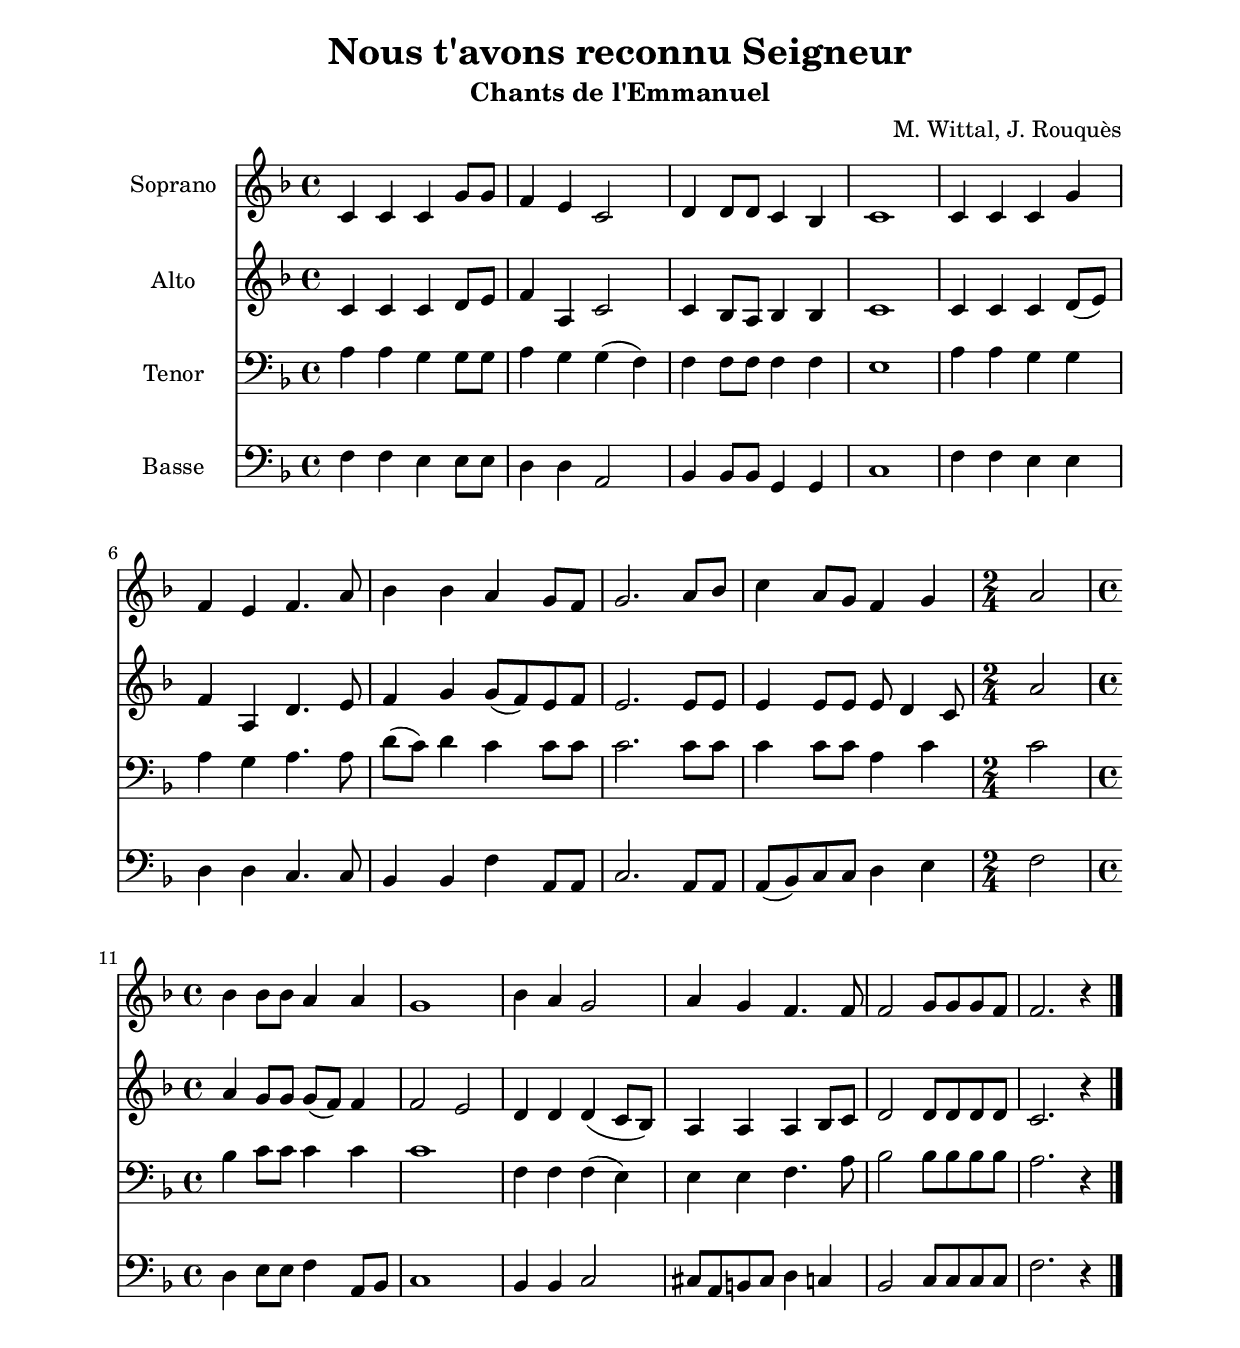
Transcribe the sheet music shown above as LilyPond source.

\version "2.22.1"
\language "italiano"

\header {
  title = "Nous t'avons reconnu Seigneur"
  subtitle = "Chants de l'Emmanuel"
  composer = "M. Wittal, J. Rouquès"
}

global = {
  \key fa \major
  \time 4/4
}

sopranoChorus = \relative do' {
    \global
    do4 do do sol'8 sol
    fa4 mi do2
    re4 re8 re do4 sib
    do1
    
    do4 do do sol'
    fa4 mi fa4. la8
    sib4 sib la sol8 fa
    sol2. la8 sib
    do4 la8 sol
    fa4 sol
    
    \time 2/4
    la2
    
    \time 4/4
    sib4 sib8 sib la4 la
    sol1
    sib4 la sol2
    la4 sol fa4. fa8
    fa2 sol8 sol sol fa
    fa2. r4
    
    \bar "|."
  }
  
altoChorus = \relative do' {
    \global
    do4 do do re8 mi
    fa4 la, do2
    do4 sib8 la sib4 sib
    do1
    do4 do do re8( mi)
    fa4 la, re4. mi8
    fa4 sol sol8( fa) mi fa
    mi2. mi8 mi
    mi4 mi8 mi mi8 re4 do8
    la'2
    la4 sol8 sol sol( fa) fa4
    fa2 mi
    re4 re re( do8 sib)
    la4 la la sib8 do
    re2 re8 re re re
    do2. r4
  }
  
tenorChorus = \relative do' {
    \global
    la4 la sol sol8 sol
    la4 sol sol( fa)
    fa4 fa8 fa fa4 fa
    mi1
    la4 la sol sol
    la4 sol la4. la8
    re8( do) re4 do do8 do
    do2. do8 do
    do4 do8 do la4 do
    do2
    sib4 do8 do do4 do
    do1
    fa,4 fa fa( mi)
    mi4 mi fa4. la8
    sib2 sib8 sib sib sib
    la2. r4
  }
  
bassChorus = 
  \relative do {
    \global
    fa4 fa mi mi8 mi
    re4 re la2
    sib4 sib8 sib sol4 sol
    do1
    fa4 fa mi mi
    re4 re do4. do8
    sib4 sib fa' la,8 la
    do2. la8 la
    la8( sib) do do re4 mi
    fa2
    re4 mi8 mi fa4 la,8 sib
    do1
    sib4 sib do2
    dod8 la si dod re4 do
    sib2 do8 do do do
    fa2. r4
  }

\include "../../../utilities.ly"

%-------------------- couplet -------------------

\book{
  \paper {
    left-margin = 20\mm
    right-margin = 20\mm
    top-margin = 20\mm
    bottom-margin = 20\mm
  }
  
  \score {
    <<
      \new Staff \with { instrumentName = "Soprano" midiInstrument = "choir aahs" } { \sopranoChorus }
      \new Staff \with { instrumentName = "Alto" midiInstrument = "choir aahs" } { \altoChorus }
      \new Staff \with { instrumentName = "Tenor" midiInstrument = "choir aahs" } { \clef bass \tenorChorus }
      \new Staff \with { instrumentName = "Basse" midiInstrument = "choir aahs" } { \clef bass \bassChorus }
    >>
    \layout { 
      indent = 2\cm
      \override BreathingSign.text = \markup { \musicglyph "comma" }
    }
    \midi {
      \tempo 4=76
    }
  }
}
